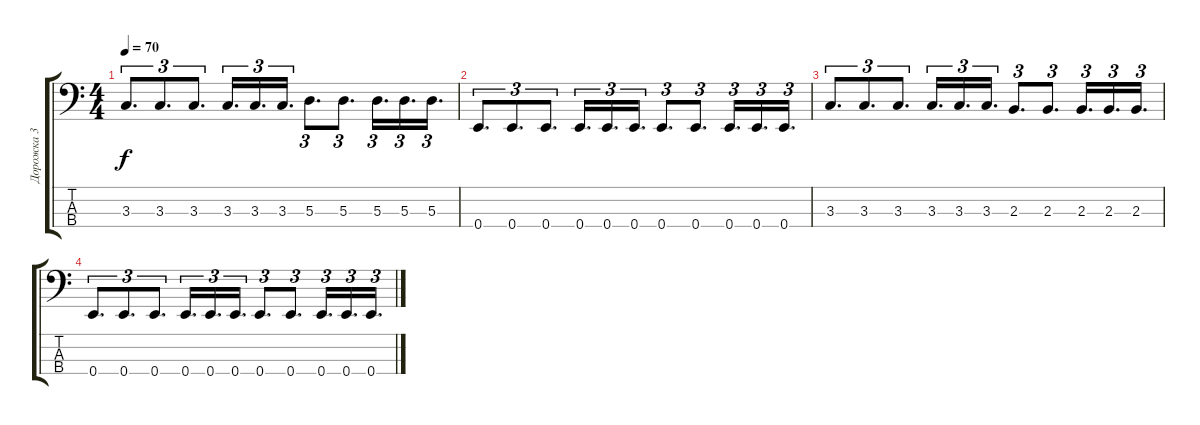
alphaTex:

\track ("Дорожка 3" "Дорожка 3") {instrument electricbassfinger}
\staff {score tabs}
\tuning (G2 D2 A1 E1) {hide}
\ts (4 4)
\tempo 70
\clef f4
\ks c
3.3.8{d tu (3 2) dy f} 3.3.8{d tu (3 2)} 3.3.8{d tu (3 2)} 3.3.16{d tu (3 2)} 3.3.16{d tu (3 2)} 3.3.16{d tu (3 2)} 5.3.8{d tu (3 2)} 5.3.8{d tu (3 2)} 5.3.16{d tu (3 2)} 5.3.16{d tu (3 2)} 5.3.16{d tu (3 2)} |
0.4.8{d tu (3 2)} 0.4.8{d tu (3 2)} 0.4.8{d tu (3 2)} 0.4.16{d tu (3 2)} 0.4.16{d tu (3 2)} 0.4.16{d tu (3 2)} 0.4.8{d tu (3 2)} 0.4.8{d tu (3 2)} 0.4.16{d tu (3 2)} 0.4.16{d tu (3 2)} 0.4.16{d tu (3 2)} |
3.3.8{d tu (3 2)} 3.3.8{d tu (3 2)} 3.3.8{d tu (3 2)} 3.3.16{d tu (3 2)} 3.3.16{d tu (3 2)} 3.3.16{d tu (3 2)} 2.3.8{d tu (3 2)} 2.3.8{d tu (3 2)} 2.3.16{d tu (3 2)} 2.3.16{d tu (3 2)} 2.3.16{d tu (3 2)} |
0.4.8{d tu (3 2)} 0.4.8{d tu (3 2)} 0.4.8{d tu (3 2)} 0.4.16{d tu (3 2)} 0.4.16{d tu (3 2)} 0.4.16{d tu (3 2)} 0.4.8{d tu (3 2)} 0.4.8{d tu (3 2)} 0.4.16{d tu (3 2)} 0.4.16{d tu (3 2)} 0.4.16{d tu (3 2)}
